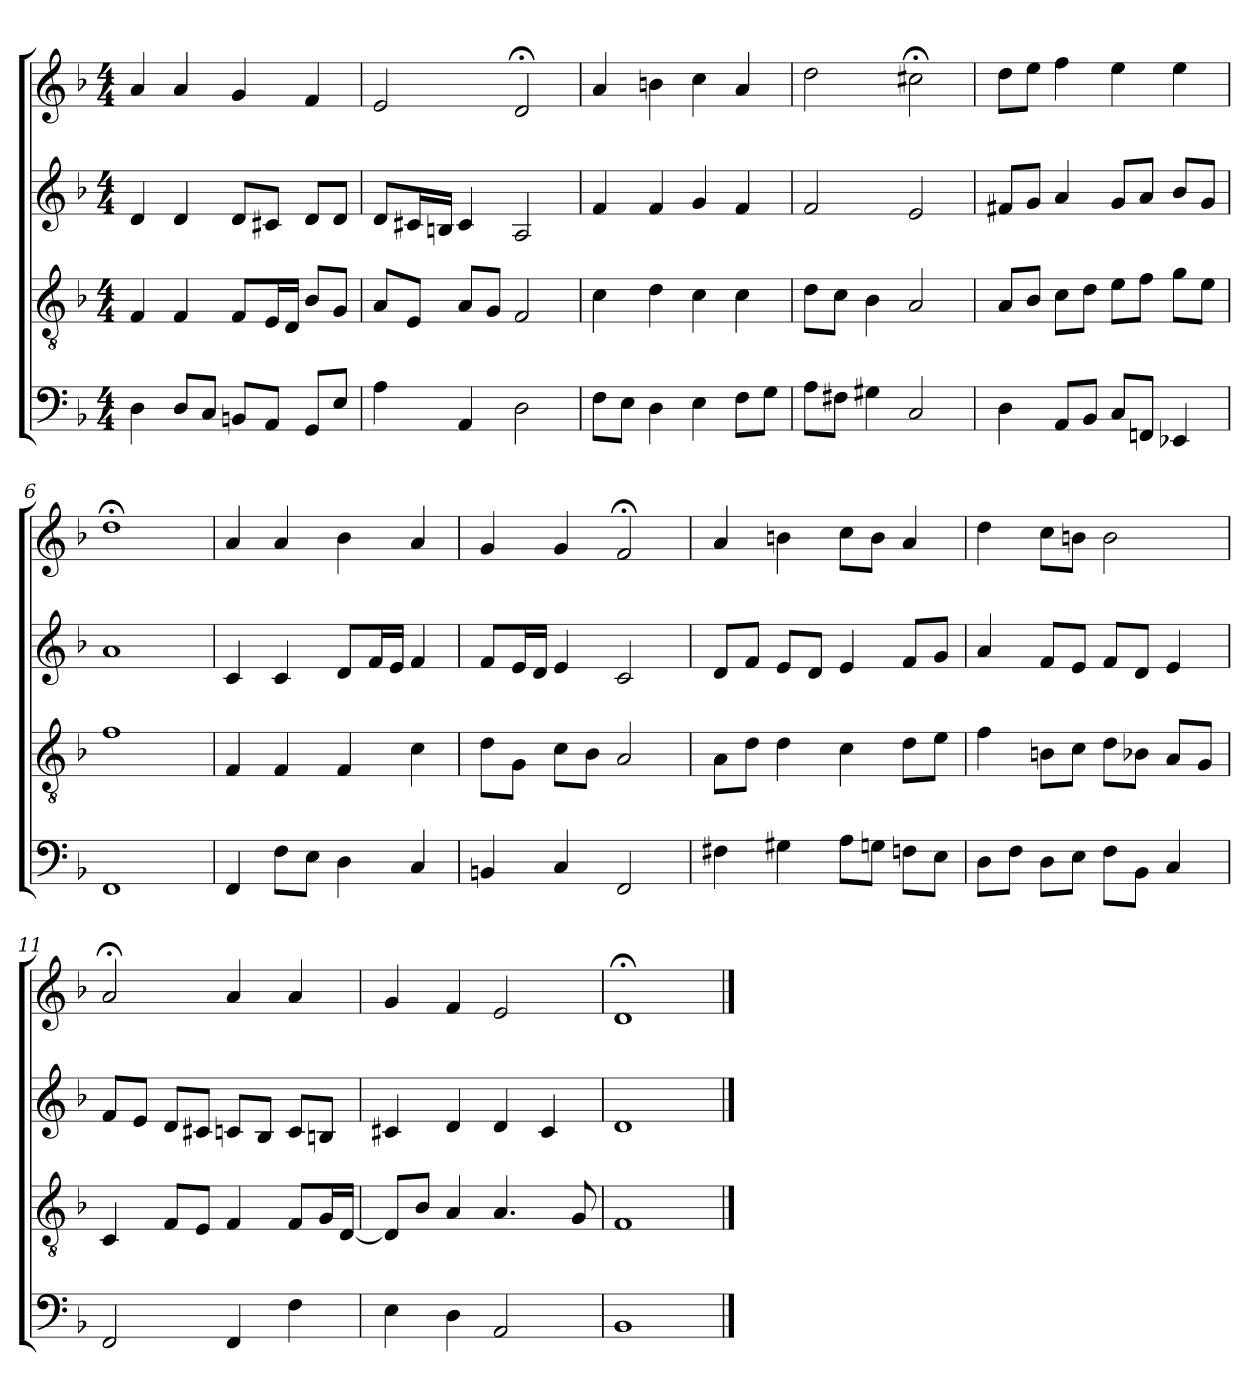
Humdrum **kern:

**kern	**kern	**kern	**kern
*part4	*part3	*part2	*part1
*staff4	*staff3	*staff2	*staff1
*clefF4	*clefGv2	*clefG2	*clefG2
*k[b-]	*k[b-]	*k[b-]	*k[b-]
*M4/4	*M4/4	*M4/4	*M4/4
=1	=1	=1	=1
4D\	4F/	4d/	4a/
8D/L	4F/	4d/	4a/
8C/J	.	.	.
8BBn/L	8F/L	8d/L	4g/
8AA/J	16E/L	8c#X/J	.
.	16D/JJ	.	.
8GG/L	8B-/L	8d/L	4f/
8E/J	8G/J	8d/J	.
=2	=2	=2	=2
4A\	8A/L	8d/L	2e/
.	8E/J	16c#X/L	.
.	.	16Bn/JJ	.
4AA/	8A/L	4c#/	.
.	8G/J	.	.
2D\	2F/	2A/	2d;/
=3	=3	=3	=3
8F\L	4c\	4f/	4a/
8E\J	.	.	.
4D\	4d\	4f/	4bn\
4E\	4c\	4g/	4cc\
8F\L	4c\	4f/	4a/
8G\J	.	.	.
=4	=4	=4	=4
8A\L	8d\L	2f/	2dd\
8F#X\J	8c\J	.	.
4G#X\	4B-\	.	.
2C/	2A/	2e/	2cc#X;\
=5	=5	=5	=5
4D\	8A/L	8f#X/L	8dd\L
.	8B-/J	8g/J	8ee\J
8AA/L	8c\L	4a/	4ff\
8BB-/J	8d\J	.	.
8C/L	8e\L	8g/L	4ee\
8FFn/J	8f\J	8a/J	.
4EE-X/	8g\L	8b-/L	4ee\
.	8e\J	8g/J	.
=6	=6	=6	=6
1FF	1f	1a	1dd;
!!LO:LB:g=z
=7	=7	=7	=7
4FF/	4F/	4c/	4a/
8F\L	4F/	4c/	4a/
8E\J	.	.	.
4D\	4F/	8d/L	4b-\
.	.	16f/L	.
.	.	16e/JJ	.
4C/	4c\	4f/	4a/
=8	=8	=8	=8
4BBn/	8d\L	8f/L	4g/
.	8G\J	16e/L	.
.	.	16d/JJ	.
4C/	8c\L	4e/	4g/
.	8B-\J	.	.
2FF/	2A/	2c/	2f;/
=9	=9	=9	=9
4F#X\	8A\L	8d/L	4a/
.	8d\J	8f/J	.
4G#X\	4d\	8e/L	4bn\
.	.	8d/J	.
8A\L	4c\	4e/	8cc\L
8Gn\J	.	.	8b\J
8Fn\L	8d\L	8f/L	4a/
8E\J	8e\J	8g/J	.
=10	=10	=10	=10
8D\L	4f\	4a/	4dd\
8F\J	.	.	.
8D\L	8Bn\L	8f/L	8cc\L
8E\J	8c\J	8e/J	8bn\J
8F\L	8d\L	8f/L	2b\
8BB-\J	8B-X\J	8d/J	.
4C/	8A/L	4e/	.
.	8G/J	.	.
=11	=11	=11	=11
2FF/	4C/	8f/L	2a;/
.	.	8e/J	.
.	8F/L	8d/L	.
.	8E/J	8c#X/J	.
4FF/	4F/	8cn/L	4a/
.	.	8B-/J	.
4F\	8F/L	8c/L	4a/
.	16G/L	8Bn/J	.
.	[16D/JJ	.	.
!!LO:LB:g=z
=12	=12	=12	=12
4E\	8D/L]	4c#X/	4g/
.	8B-/J	.	.
4D\	4A/	4d/	4f/
2AA/	4.A/	4d/	2e/
.	.	4c#/	.
.	8G/	.	.
=13	=13	=13	=13
1BB-	1F	1d	1d;
==	==	==	==
*-	*-	*-	*-
